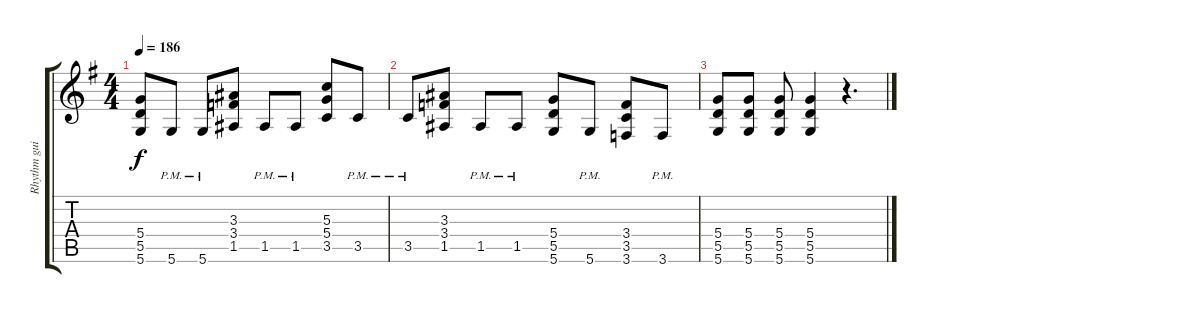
\track ("Rhythm guitar" "Rhythm gui") {instrument overdrivenguitar}
\staff {score tabs}
\tuning (E4 B3 G3 D3 A2 D2) {hide}
\ts (4 4)
\tempo 186
\clef g2
\ks g
(5.4 5.5 5.6).8{dy f} 5.6{pm}.8 5.6{pm}.8 (3.3 3.4 1.5).8 1.5{pm}.8 1.5{pm}.8 (5.3 5.4 3.5).8 3.5{pm}.8 |
3.5{pm}.8 (3.3 3.4 1.5).8 1.5{pm}.8 1.5{pm}.8 (5.4 5.5 5.6).8 5.6{pm}.8 (3.4 3.5 3.6).8 3.6{pm}.8 |
(5.4 5.5 5.6).8 (5.4 5.5 5.6).8 (5.4 5.5 5.6).8 (5.4 5.5 5.6).4 r.4{d}
